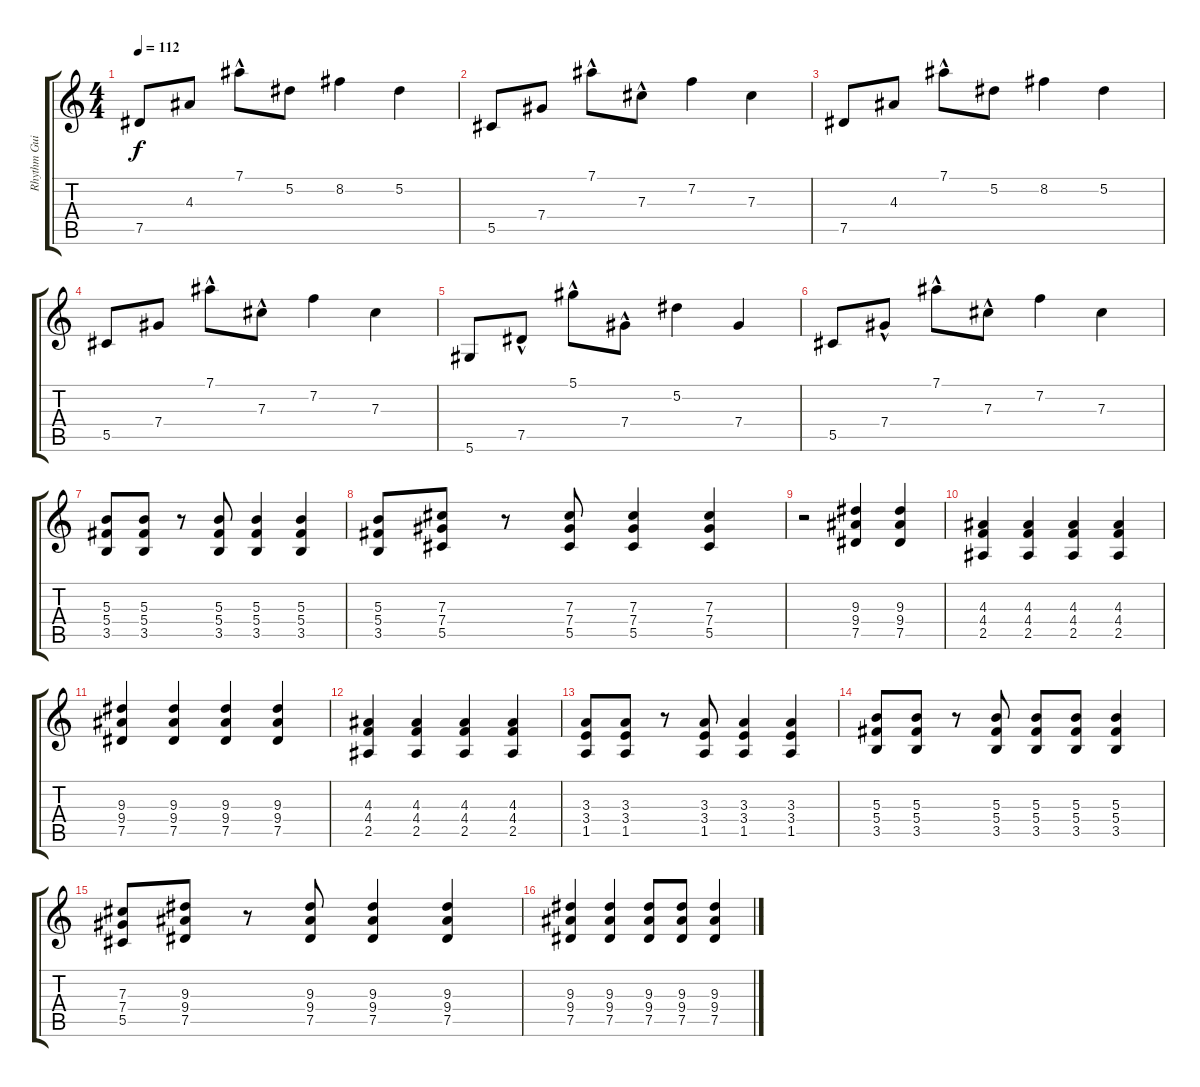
\track ("Rhythm Guitar" "Rhythm Gui") {instrument acousticguitarsteel}
\staff {score tabs}
\tuning (Eb4 Bb3 Gb3 Db3 Ab2 Eb2) {hide}
\ts (4 4)
\tempo 112
\clef g2
\ks c
7.5.8{dy f} 4.3.8 7.1{hac}.8 5.2.8 8.2.4 5.2.4 |
5.5.8 7.4.8 7.1{hac}.8 7.3{hac}.8 7.2.4 7.3.4 |
7.5.8 4.3.8 7.1{hac}.8 5.2.8 8.2.4 5.2.4 |
5.5.8 7.4.8 7.1{hac}.8 7.3{hac}.8 7.2.4 7.3.4 |
5.6.8 7.5{hac}.8 5.1{hac}.8 7.4{hac}.8 5.2.4 7.4.4 |
5.5.8 7.4{hac}.8 7.1{hac}.8 7.3{hac}.8 7.2.4 7.3.4 |
(5.3 5.4 3.5).8 (5.3 5.4 3.5).8 r.8 (5.3 5.4 3.5).8 (5.3 5.4 3.5).4 (5.3 5.4 3.5).4 |
(5.3 5.4 3.5).8 (7.3 7.4 5.5).8 r.8 (7.3 7.4 5.5).8 (7.3 7.4 5.5).4 (7.3 7.4 5.5).4 |
r.2 (9.3 9.4 7.5).4 (9.3 9.4 7.5).4 |
(4.3 4.4 2.5).4 (4.3 4.4 2.5).4 (4.3 4.4 2.5).4 (4.3 4.4 2.5).4 |
(9.3 9.4 7.5).4 (9.3 9.4 7.5).4 (9.3 9.4 7.5).4 (9.3 9.4 7.5).4 |
(4.3 4.4 2.5).4 (4.3 4.4 2.5).4 (4.3 4.4 2.5).4 (4.3 4.4 2.5).4 |
(3.3 3.4 1.5).8 (3.3 3.4 1.5).8 r.8 (3.3 3.4 1.5).8 (3.3 3.4 1.5).4 (3.3 3.4 1.5).4 |
(5.3 5.4 3.5).8 (5.3 5.4 3.5).8 r.8 (5.3 5.4 3.5).8 (5.3 5.4 3.5).8 (5.3 5.4 3.5).8 (5.3 5.4 3.5).4 |
(7.3 7.4 5.5).8 (9.3 9.4 7.5).8 r.8 (9.3 9.4 7.5).8 (9.3 9.4 7.5).4 (9.3 9.4 7.5).4 |
(9.3 9.4 7.5).4 (9.3 9.4 7.5).4 (9.3 9.4 7.5).8 (9.3 9.4 7.5).8 (9.3 9.4 7.5).4
